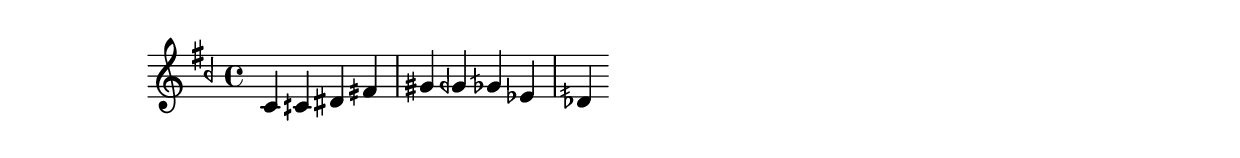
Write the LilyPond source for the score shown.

\header {

  texidoc = "Makam is Turkish type of melody that uses 1/9 tone
  microtonal alterations."

}


\version "2.11.6"

%{

Define 1/9 alterations.

%}


#(define-public KOMA 1/9)
#(define-public BAKIYE 4/9)
#(define-public KUCUK 5/9)
#(define-public BUYUKMUCENNEB 8/9)

%{

Define pitch names

%}

makamPitchNames = #`(
  (c . ,(ly:make-pitch -1 0 NATURAL))
  (d . ,(ly:make-pitch -1 1 NATURAL))
  (e . ,(ly:make-pitch -1 2 NATURAL))
  (f . ,(ly:make-pitch -1 3 NATURAL))
  (g . ,(ly:make-pitch -1 4 NATURAL))
  (a . ,(ly:make-pitch -1 5 NATURAL))
  (b . ,(ly:make-pitch -1 6 NATURAL))
  
  (cc . ,(ly:make-pitch -1 0 KOMA))
  (dc . ,(ly:make-pitch -1 1 KOMA))
  (ec . ,(ly:make-pitch -1 2 KOMA))
  (fc . ,(ly:make-pitch -1 3 KOMA))
  (gc . ,(ly:make-pitch -1 4 KOMA))
  (ac . ,(ly:make-pitch -1 5 KOMA))
  (bc . ,(ly:make-pitch -1 6 KOMA))

  (cb . ,(ly:make-pitch -1 0 BAKIYE))
  (db . ,(ly:make-pitch -1 1 BAKIYE))
  (eb . ,(ly:make-pitch -1 2 BAKIYE))
  (fb . ,(ly:make-pitch -1 3 BAKIYE))
  (gb . ,(ly:make-pitch -1 4 BAKIYE))
  (ab . ,(ly:make-pitch -1 5 BAKIYE))
  (bb . ,(ly:make-pitch -1 6 BAKIYE))

  (ck . ,(ly:make-pitch -1 0 KUCUK))
  (dk . ,(ly:make-pitch -1 1 KUCUK))
  (ek . ,(ly:make-pitch -1 2 KUCUK))
  (fk . ,(ly:make-pitch -1 3 KUCUK))
  (gk . ,(ly:make-pitch -1 4 KUCUK))
  (ak . ,(ly:make-pitch -1 5 KUCUK))
  (bk . ,(ly:make-pitch -1 6 KUCUK))

  (cbm . ,(ly:make-pitch -1 0 BUYUKMUCENNEB))
  (dbm . ,(ly:make-pitch -1 1 BUYUKMUCENNEB))
  (ebm . ,(ly:make-pitch -1 2 BUYUKMUCENNEB))
  (fbm . ,(ly:make-pitch -1 3 BUYUKMUCENNEB))
  (gbm . ,(ly:make-pitch -1 4 BUYUKMUCENNEB))
  (abm . ,(ly:make-pitch -1 5 BUYUKMUCENNEB))
  (bbm . ,(ly:make-pitch -1 6 BUYUKMUCENNEB))

  ;; f for flat.
  (cfc . ,(ly:make-pitch -1 0 (- KOMA)))
  (dfc . ,(ly:make-pitch -1 1 (- KOMA)))
  (efc . ,(ly:make-pitch -1 2 (- KOMA)))
  (ffc . ,(ly:make-pitch -1 3 (- KOMA)))
  (gfc . ,(ly:make-pitch -1 4 (- KOMA)))
  (afc . ,(ly:make-pitch -1 5 (- KOMA)))
  (bfc . ,(ly:make-pitch -1 6 (- KOMA)))
  
  (cfb . ,(ly:make-pitch -1 0 (- BAKIYE)))
  (dfb . ,(ly:make-pitch -1 1 (- BAKIYE)))
  (efb . ,(ly:make-pitch -1 2 (- BAKIYE)))
  (ffb . ,(ly:make-pitch -1 3 (- BAKIYE)))
  (gfb . ,(ly:make-pitch -1 4 (- BAKIYE)))
  (afb . ,(ly:make-pitch -1 5 (- BAKIYE)))
  (bfb . ,(ly:make-pitch -1 6 (- BAKIYE)))

  (cfk . ,(ly:make-pitch -1 0 (- KUCUK)))
  (dfk . ,(ly:make-pitch -1 1 (- KUCUK)))
  (efk . ,(ly:make-pitch -1 2 (- KUCUK)))
  (ffk . ,(ly:make-pitch -1 3 (- KUCUK)))
  (gfk . ,(ly:make-pitch -1 4 (- KUCUK)))
  (afk . ,(ly:make-pitch -1 5 (- KUCUK)))
  (bfk . ,(ly:make-pitch -1 6 (- KUCUK)))

  (cfbm . ,(ly:make-pitch -1 0 (- BUYUKMUCENNEB)))
  (dfbm . ,(ly:make-pitch -1 1 (- BUYUKMUCENNEB)))
  (efbm . ,(ly:make-pitch -1 2 (- BUYUKMUCENNEB)))
  (ffbm . ,(ly:make-pitch -1 3 (- BUYUKMUCENNEB)))
  (gfbm . ,(ly:make-pitch -1 4 (- BUYUKMUCENNEB)))
  (afbm . ,(ly:make-pitch -1 5 (- BUYUKMUCENNEB)))
  (bfbm . ,(ly:make-pitch -1 6 (- BUYUKMUCENNEB)))

)


%% set pitch names.
pitchnames = \makamPitchNames 
#(ly:parser-set-note-names parser makamPitchNames)

\paper
{
  ragged-right = ##t
}


makamGlyphs = #'((1 . "accidentals.doublesharp")
       (8/9 . "accidentals.sharp.slashslashslash.stemstem")
       (5/9 . "accidentals.sharp.slashslashslash.stem")
       (4/9 . "accidentals.sharp")
       (1/9 . "accidentals.sharp.slashslash.stem")
       (0 . "accidentals.natural")
       (-1/9 . "accidentals.mirroredflat")
       (-4/9 . "accidentals.flat.slash")
       (-5/9 . "accidentals.flat")
       (-8/9 . "accidentals.flat.slashslash")
       (-1 . "accidentals.flatflat")
       )

\relative {

  %{ define alteration <-> symbol mapping. The following glyphs are available.

  accidentals.sharp 
  accidentals.sharp.slashslash.stem 
  accidentals.sharp.slashslashslash.stemstem 
  accidentals.sharp.slashslashslash.stem 
  accidentals.sharp.slashslash.stemstemstem 
  accidentals.natural 
  accidentals.flat 
  accidentals.flat.slash 
  accidentals.flat.slashslash 
  accidentals.mirroredflat.flat 
  accidentals.mirroredflat 
  accidentals.flatflat 
  accidentals.flatflat.slash 
  accidentals.doublesharp 

  %}

  \override Accidental #'glyph-name-alist =  \makamGlyphs
  
  \override Staff.KeySignature #'glyph-name-alist = \makamGlyphs
  \set Staff.keySignature =  #'(
    (3 .  4/9)
    (6 . -1/9))
  
  c cc db fk gbm gfc gfb efk dfbm
}
